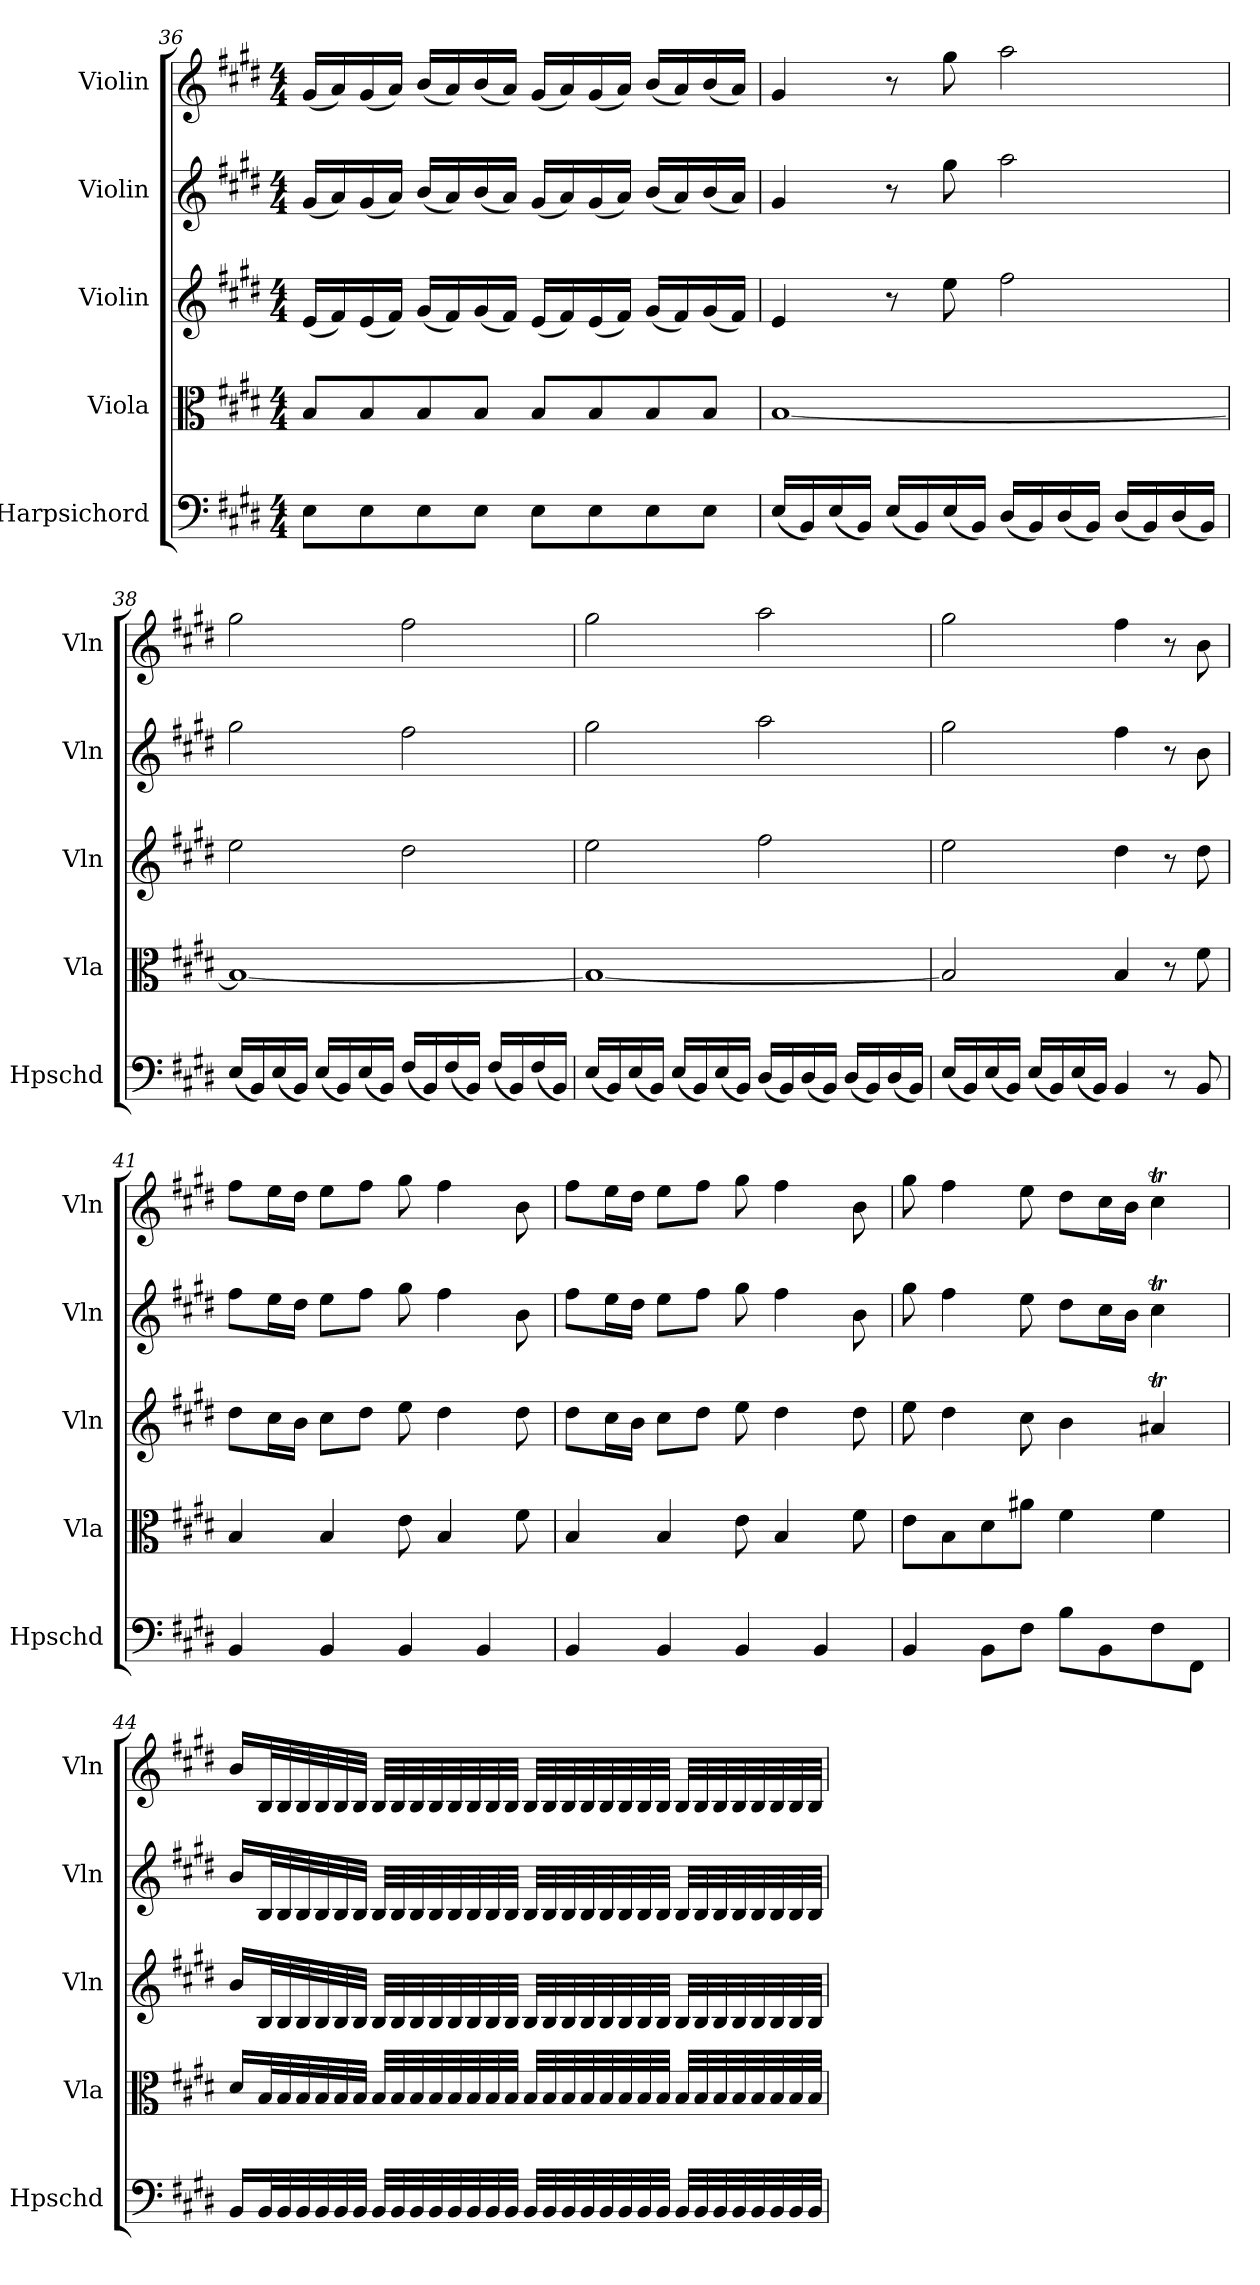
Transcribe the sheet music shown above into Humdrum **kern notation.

**kern	**kern	**kern	**kern	**kern
*part5	*part4	*part3	*part2	*part1
*staff5	*staff4	*staff3	*staff2	*staff1
*I"Harpsichord	*I"Viola	*I"Violin	*I"Violin	*I"Violin
*I'Hpschd	*I'Vla	*I'Vln	*I'Vln	*I'Vln
*clefF4	*clefC3	*clefG2	*clefG2	*clefG2
*k[f#c#g#d#]	*k[f#c#g#d#]	*k[f#c#g#d#]	*k[f#c#g#d#]	*k[f#c#g#d#]
*E:	*E:	*E:	*E:	*E:
*M4/4	*M4/4	*M4/4	*M4/4	*M4/4
=36	=36	=36	=36	=36
8E\L	8B/L	(16e/LL	(16g#/LL	(16g#/LL
.	.	16f#/)	16a/)	16a/)
8E\	8B/	(16e/	(16g#/	(16g#/
.	.	16f#/JJ)	16a/JJ)	16a/JJ)
8E\	8B/	(16g#/LL	(16b/LL	(16b/LL
.	.	16f#/)	16a/)	16a/)
8E\J	8B/J	(16g#/	(16b/	(16b/
.	.	16f#/JJ)	16a/JJ)	16a/JJ)
8E\L	8B/L	(16e/LL	(16g#/LL	(16g#/LL
.	.	16f#/)	16a/)	16a/)
8E\	8B/	(16e/	(16g#/	(16g#/
.	.	16f#/JJ)	16a/JJ)	16a/JJ)
8E\	8B/	(16g#/LL	(16b/LL	(16b/LL
.	.	16f#/)	16a/)	16a/)
8E\J	8B/J	(16g#/	(16b/	(16b/
.	.	16f#/JJ)	16a/JJ)	16a/JJ)
=37	=37	=37	=37	=37
(16E/LL	[1B/	4e/	4g#/	4g#/
16BB/)	.	.	.	.
(16E/	.	.	.	.
16BB/JJ)	.	.	.	.
(16E/LL	.	8r	8r	8r
16BB/)	.	.	.	.
(16E/	.	8ee\	8gg#\	8gg#\
16BB/JJ)	.	.	.	.
(16D#/LL	.	2ff#\	2aa\	2aa\
16BB/)	.	.	.	.
(16D#/	.	.	.	.
16BB/JJ)	.	.	.	.
(16D#/LL	.	.	.	.
16BB/)	.	.	.	.
(16D#/	.	.	.	.
16BB/JJ)	.	.	.	.
=38	=38	=38	=38	=38
(16E/LL	1B/_	2ee\	2gg#\	2gg#\
16BB/)	.	.	.	.
(16E/	.	.	.	.
16BB/JJ)	.	.	.	.
(16E/LL	.	.	.	.
16BB/)	.	.	.	.
(16E/	.	.	.	.
16BB/JJ)	.	.	.	.
(16F#/LL	.	2dd#\	2ff#\	2ff#\
16BB/)	.	.	.	.
(16F#/	.	.	.	.
16BB/JJ)	.	.	.	.
(16F#/LL	.	.	.	.
16BB/)	.	.	.	.
(16F#/	.	.	.	.
16BB/JJ)	.	.	.	.
=39	=39	=39	=39	=39
(16E/LL	1B/_	2ee\	2gg#\	2gg#\
16BB/)	.	.	.	.
(16E/	.	.	.	.
16BB/JJ)	.	.	.	.
(16E/LL	.	.	.	.
16BB/)	.	.	.	.
(16E/	.	.	.	.
16BB/JJ)	.	.	.	.
(16D#/LL	.	2ff#\	2aa\	2aa\
16BB/)	.	.	.	.
(16D#/	.	.	.	.
16BB/JJ)	.	.	.	.
(16D#/LL	.	.	.	.
16BB/)	.	.	.	.
(16D#/	.	.	.	.
16BB/JJ)	.	.	.	.
=40	=40	=40	=40	=40
(16E/LL	2B/]	2ee\	2gg#\	2gg#\
16BB/)	.	.	.	.
(16E/	.	.	.	.
16BB/JJ)	.	.	.	.
(16E/LL	.	.	.	.
16BB/)	.	.	.	.
(16E/	.	.	.	.
16BB/JJ)	.	.	.	.
4BB/	4B/	4dd#\	4ff#\	4ff#\
8r	8r	8r	8r	8r
8BB/	8f#\	8dd#\	8b\	8b\
=41	=41	=41	=41	=41
4BB/	4B/	8dd#\L	8ff#\L	8ff#\L
.	.	16cc#\L	16ee\L	16ee\L
.	.	16b\JJ	16dd#\JJ	16dd#\JJ
4BB/	4B/	8cc#\L	8ee\L	8ee\L
.	.	8dd#\J	8ff#\J	8ff#\J
4BB/	8e\	8ee\	8gg#\	8gg#\
.	4B/	4dd#\	4ff#\	4ff#\
4BB/	.	.	.	.
.	8f#\	8dd#\	8b\	8b\
=42	=42	=42	=42	=42
4BB/	4B/	8dd#\L	8ff#\L	8ff#\L
.	.	16cc#\L	16ee\L	16ee\L
.	.	16b\JJ	16dd#\JJ	16dd#\JJ
4BB/	4B/	8cc#\L	8ee\L	8ee\L
.	.	8dd#\J	8ff#\J	8ff#\J
4BB/	8e\	8ee\	8gg#\	8gg#\
.	4B/	4dd#\	4ff#\	4ff#\
4BB/	.	.	.	.
.	8f#\	8dd#\	8b\	8b\
=43	=43	=43	=43	=43
4BB/	8e\L	8ee\	8gg#\	8gg#\
.	8B\	4dd#\	4ff#\	4ff#\
8BB\L	8d#\	.	.	.
8F#\J	8a#X\J	8cc#\	8ee\	8ee\
8B\L	4f#\	4b\	8dd#\L	8dd#\L
8BB\	.	.	16cc#\L	16cc#\L
.	.	.	16b\JJ	16b\JJ
8F#\	4f#\	4a#Xt/	4cc#T\	4cc#T\
8FF#\J	.	.	.	.
=44	=44	=44	=44	=44
16BB/LL	16d#/LL	16b/LL	16b/LL	16b/LL
32BB/L	32B/L	32B/L	32B/L	32B/L
32BB/	32B/	32B/	32B/	32B/
32BB/	32B/	32B/	32B/	32B/
32BB/	32B/	32B/	32B/	32B/
32BB/	32B/	32B/	32B/	32B/
32BB/JJJ	32B/JJJ	32B/JJJ	32B/JJJ	32B/JJJ
32BB/LLL	32B/LLL	32B/LLL	32B/LLL	32B/LLL
32BB/	32B/	32B/	32B/	32B/
32BB/	32B/	32B/	32B/	32B/
32BB/	32B/	32B/	32B/	32B/
32BB/	32B/	32B/	32B/	32B/
32BB/	32B/	32B/	32B/	32B/
32BB/	32B/	32B/	32B/	32B/
32BB/JJJ	32B/JJJ	32B/JJJ	32B/JJJ	32B/JJJ
32BB/LLL	32B/LLL	32B/LLL	32B/LLL	32B/LLL
32BB/	32B/	32B/	32B/	32B/
32BB/	32B/	32B/	32B/	32B/
32BB/	32B/	32B/	32B/	32B/
32BB/	32B/	32B/	32B/	32B/
32BB/	32B/	32B/	32B/	32B/
32BB/	32B/	32B/	32B/	32B/
32BB/JJJ	32B/JJJ	32B/JJJ	32B/JJJ	32B/JJJ
32BB/LLL	32B/LLL	32B/LLL	32B/LLL	32B/LLL
32BB/	32B/	32B/	32B/	32B/
32BB/	32B/	32B/	32B/	32B/
32BB/	32B/	32B/	32B/	32B/
32BB/	32B/	32B/	32B/	32B/
32BB/	32B/	32B/	32B/	32B/
32BB/	32B/	32B/	32B/	32B/
32BB/JJJ	32B/JJJ	32B/JJJ	32B/JJJ	32B/JJJ
=	=	=	=	=
*-	*-	*-	*-	*-
